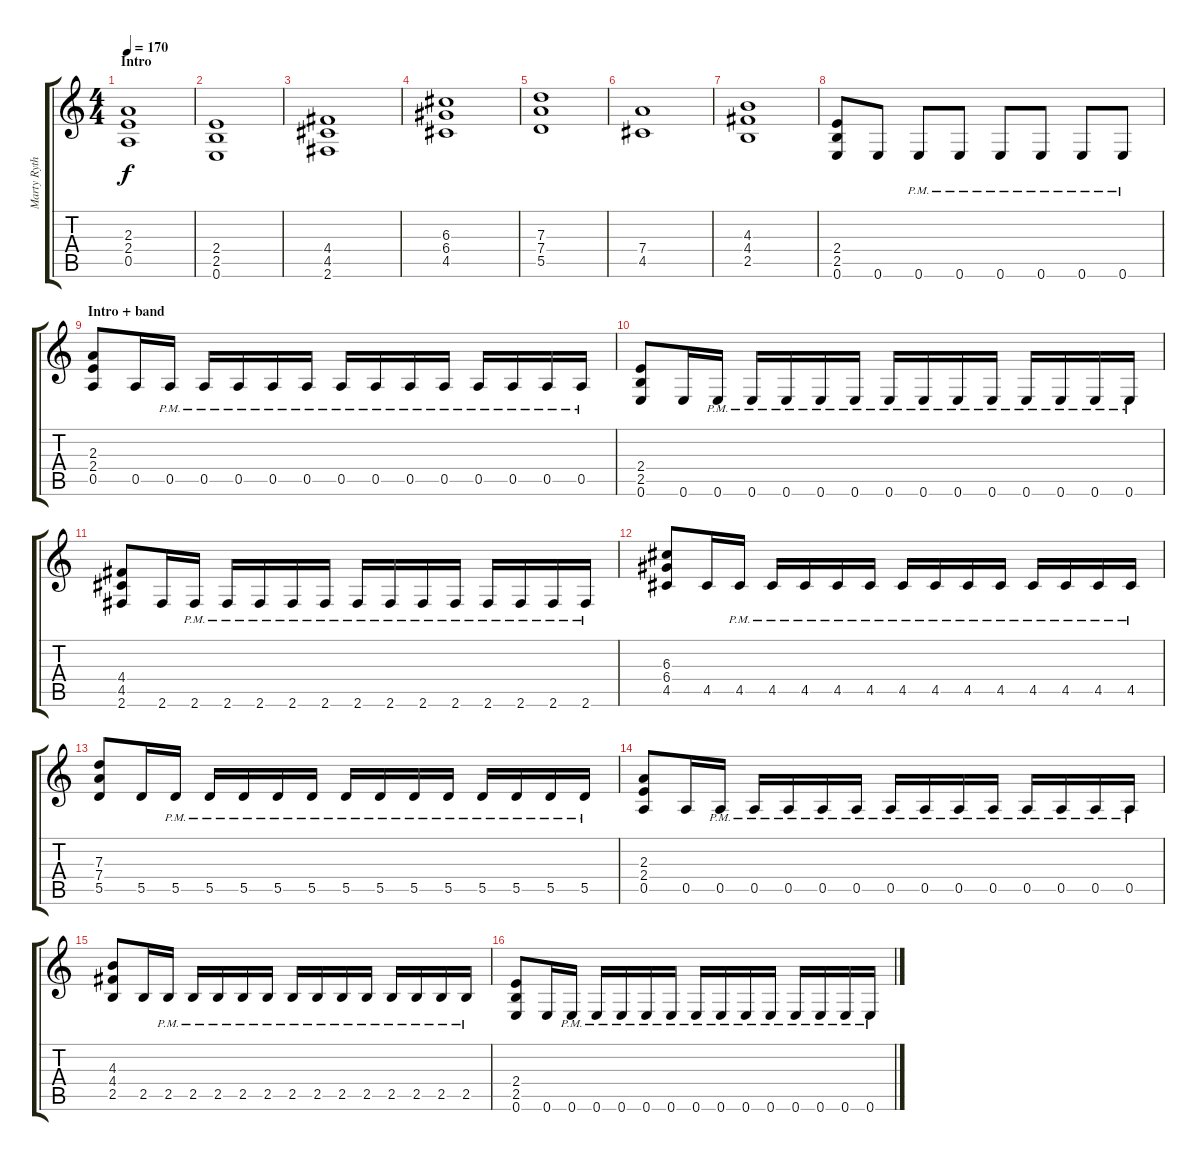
\track ("Marty Rythm" "Marty Ryth") {instrument overdrivenguitar}
\staff {score tabs}
\tuning (E4 B3 G3 D3 A2 E2) {hide}
\ts (4 4)
\section ("" "Intro")
\tempo 170
\clef g2
\ks c
(2.3 2.4 0.5).1{dy f instrument overdrivenguitar} |
(2.4 2.5 0.6).1 |
(4.4 4.5 2.6).1 |
(6.3 6.4 4.5).1 |
(7.3 7.4 5.5).1 |
(7.4 4.5).1 |
(4.3 4.4 2.5).1 |
(2.4 2.5 0.6).8 0.6.8 0.6{pm}.8 0.6{pm}.8 0.6{pm}.8 0.6{pm}.8 0.6{pm}.8 0.6{pm}.8 |
\section ("" "Intro + band")
(2.3 2.4 0.5).8 0.5.16 0.5{pm}.16 0.5{pm}.16 0.5{pm}.16 0.5{pm}.16 0.5{pm}.16 0.5{pm}.16 0.5{pm}.16 0.5{pm}.16 0.5{pm}.16 0.5{pm}.16 0.5{pm}.16 0.5{pm}.16 0.5{pm}.16 |
(2.4 2.5 0.6).8 0.6.16 0.6{pm}.16 0.6{pm}.16 0.6{pm}.16 0.6{pm}.16 0.6{pm}.16 0.6{pm}.16 0.6{pm}.16 0.6{pm}.16 0.6{pm}.16 0.6{pm}.16 0.6{pm}.16 0.6{pm}.16 0.6{pm}.16 |
(4.4 4.5 2.6).8 2.6.16 2.6{pm}.16 2.6{pm}.16 2.6{pm}.16 2.6{pm}.16 2.6{pm}.16 2.6{pm}.16 2.6{pm}.16 2.6{pm}.16 2.6{pm}.16 2.6{pm}.16 2.6{pm}.16 2.6{pm}.16 2.6{pm}.16 |
(6.3 6.4 4.5).8 4.5.16 4.5{pm}.16 4.5{pm}.16 4.5{pm}.16 4.5{pm}.16 4.5{pm}.16 4.5{pm}.16 4.5{pm}.16 4.5{pm}.16 4.5{pm}.16 4.5{pm}.16 4.5{pm}.16 4.5{pm}.16 4.5{pm}.16 |
(7.3 7.4 5.5).8 5.5.16 5.5{pm}.16 5.5{pm}.16 5.5{pm}.16 5.5{pm}.16 5.5{pm}.16 5.5{pm}.16 5.5{pm}.16 5.5{pm}.16 5.5{pm}.16 5.5{pm}.16 5.5{pm}.16 5.5{pm}.16 5.5{pm}.16 |
(2.3 2.4 0.5).8 0.5.16 0.5{pm}.16 0.5{pm}.16 0.5{pm}.16 0.5{pm}.16 0.5{pm}.16 0.5{pm}.16 0.5{pm}.16 0.5{pm}.16 0.5{pm}.16 0.5{pm}.16 0.5{pm}.16 0.5{pm}.16 0.5{pm}.16 |
(4.3 4.4 2.5).8 2.5.16 2.5{pm}.16 2.5{pm}.16 2.5{pm}.16 2.5{pm}.16 2.5{pm}.16 2.5{pm}.16 2.5{pm}.16 2.5{pm}.16 2.5{pm}.16 2.5{pm}.16 2.5{pm}.16 2.5{pm}.16 2.5{pm}.16 |
(2.4 2.5 0.6).8 0.6.16 0.6{pm}.16 0.6{pm}.16 0.6{pm}.16 0.6{pm}.16 0.6{pm}.16 0.6{pm}.16 0.6{pm}.16 0.6{pm}.16 0.6{pm}.16 0.6{pm}.16 0.6{pm}.16 0.6{pm}.16 0.6{pm}.16
